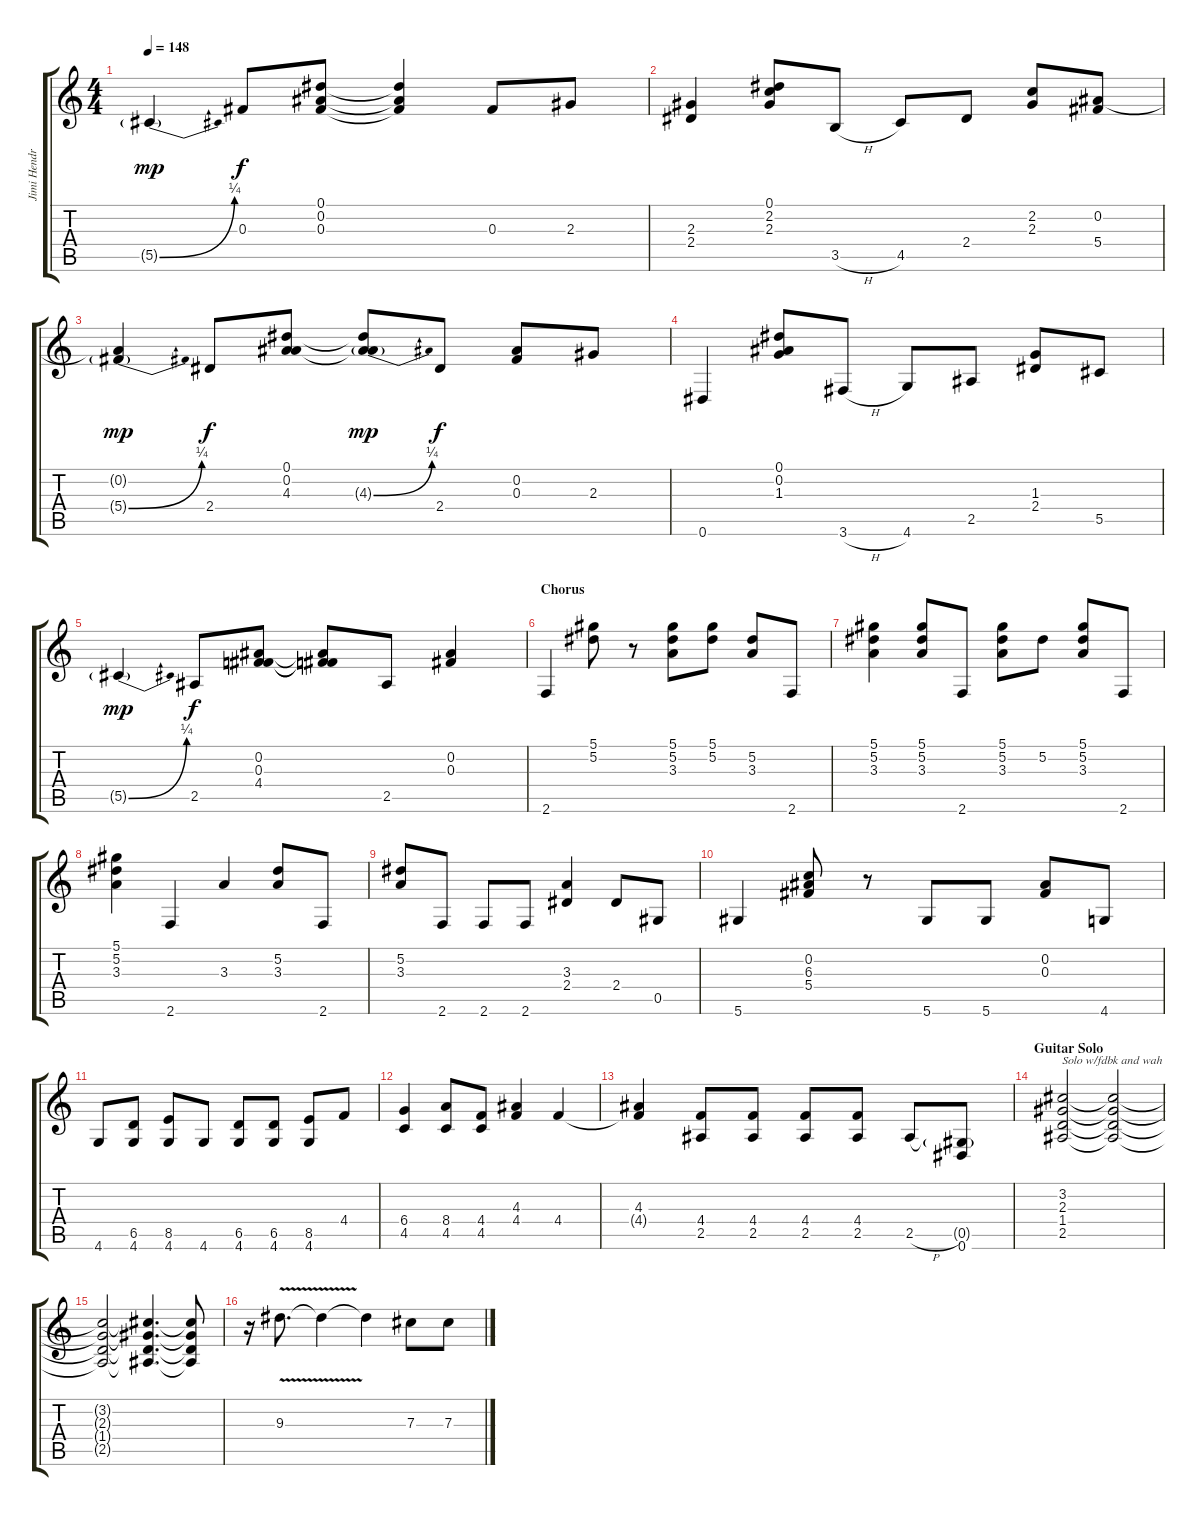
\track ("Jimi Hendrix" "Jimi Hendr") {instrument acousticguitarnylon}
\staff {score tabs}
\tuning (Eb4 Bb3 Gb3 Db3 Ab2 Eb2) {hide}
\ts (4 4)
\tempo 148
\clef g2
\ks c
5.5{be (bend 0 0 60 1) g}.4{dy mp} 0.3.8{dy f} (0.1 0.2 0.3).8 (0.1{t} 0.2{t} 0.3{t}).4 0.3.8 2.3.8 |
(2.3 2.4).4 (0.1 2.2 2.3).8 3.5{h}.8 4.5.8 2.4.8 (2.2 2.3).8 (0.2 5.4).8 |
(0.2{t} 5.4{be (bend 0 0 60 1) g}).4{dy mp} 2.4.8{dy f} (0.1 0.2 4.3).8 (0.1{t} 0.2{t} 4.3{be (bend 0 0 60 1) g}).8{dy mp} 2.4.8{dy f} (0.2 0.3).8 2.3.8 |
0.6.4 (0.1 0.2 1.3).8 3.6{h}.8 4.6.8 2.5.8 (1.3 2.4).8 5.5.8 |
5.5{be (bend 0 0 60 1) g}.4{dy mp} 2.5.8{dy f} (0.2 0.3 4.4).8 (0.2{t} 0.3{t} 4.4{t}).8 2.5.8 (0.2 0.3).4 |
\section ("" "Chorus")
2.6.4 (5.1 5.2).8 r.8 (5.1 5.2 3.3).8 (5.1 5.2).8 (5.2 3.3).8 2.6.8 |
(5.1 5.2 3.3).4 (5.1 5.2 3.3).8 2.6.8 (5.1 5.2 3.3).8 5.2.8 (5.1 5.2 3.3).8 2.6.8 |
(5.1 5.2 3.3).4 2.6.4 3.3.4 (5.2 3.3).8 2.6.8 |
(5.2 3.3).8 2.6.8 2.6.8 2.6.8 (3.3 2.4).4 2.4.8 0.5.8 |
5.6.4 (0.2 6.3 5.4).8 r.8 5.6.8 5.6.8 (0.2 0.3).8 4.6.8 |
4.6.8 (6.5 4.6).8 (8.5 4.6).8 4.6.8 (6.5 4.6).8 (6.5 4.6).8 (8.5 4.6).8 4.4.8 |
(6.4 4.5).4 (8.4 4.5).8 (4.4 4.5).8 (4.3 4.4).4 4.4.4 |
(4.3 4.4{t}).4 (4.4 2.5).8 (4.4 2.5).8 (4.4 2.5).8 (4.4 2.5).8 2.5{h}.8 (0.5{g} 0.6).8 |
\section ("" "Guitar Solo")
(3.2 2.3 1.4 2.5).2{txt "Solo w/fdbk and wah"} (3.2{t} 2.3{t} 1.4{t} 2.5{t}).2 |
(3.2{t} 2.3{t} 1.4{t} 2.5{t}).2 (3.2{t} 2.3{t} 1.4{t} 2.5{t}).4{d} (3.2{t} 2.3{t} 1.4{t} 2.5{t}).8 |
r.16 9.3{v}.8{d} 9.3{t}.4 9.3{t}.4 7.3.8 7.3.8
